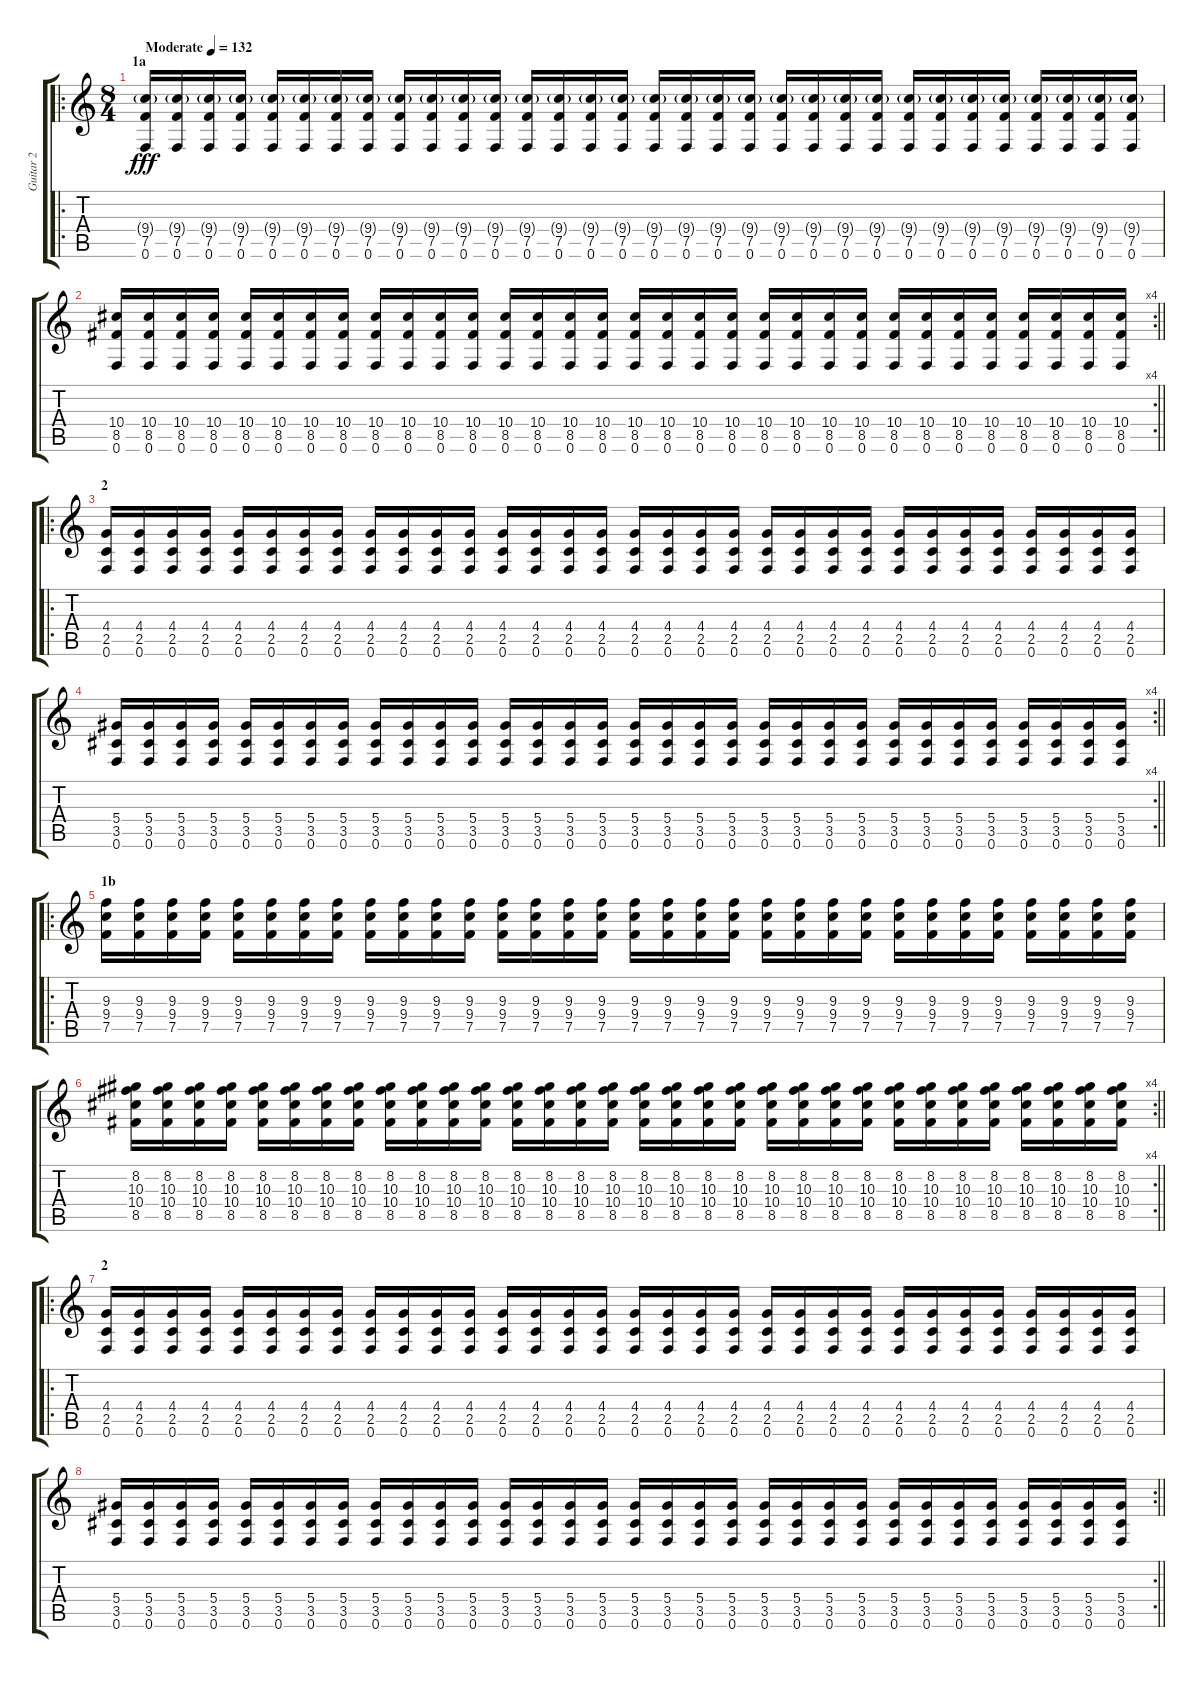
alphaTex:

\track ("Guitar 2" "Guitar 2") {instrument overdrivenguitar}
\staff {score tabs}
\tuning (F4 C4 Ab3 Eb3 Bb2 F2) {hide}
\ro
\ts (8 4)
\section ("" "1a")
\tempo (132 "Moderate")
\clef g2
\ks c
(9.4{g} 7.5 0.6).16{dy fff instrument overdrivenguitar} (9.4{g} 7.5 0.6).16 (9.4{g} 7.5 0.6).16 (9.4{g} 7.5 0.6).16 (9.4{g} 7.5 0.6).16 (9.4{g} 7.5 0.6).16 (9.4{g} 7.5 0.6).16 (9.4{g} 7.5 0.6).16 (9.4{g} 7.5 0.6).16 (9.4{g} 7.5 0.6).16 (9.4{g} 7.5 0.6).16 (9.4{g} 7.5 0.6).16 (9.4{g} 7.5 0.6).16 (9.4{g} 7.5 0.6).16 (9.4{g} 7.5 0.6).16 (9.4{g} 7.5 0.6).16 (9.4{g} 7.5 0.6).16 (9.4{g} 7.5 0.6).16 (9.4{g} 7.5 0.6).16 (9.4{g} 7.5 0.6).16 (9.4{g} 7.5 0.6).16 (9.4{g} 7.5 0.6).16 (9.4{g} 7.5 0.6).16 (9.4{g} 7.5 0.6).16 (9.4{g} 7.5 0.6).16 (9.4{g} 7.5 0.6).16 (9.4{g} 7.5 0.6).16 (9.4{g} 7.5 0.6).16 (9.4{g} 7.5 0.6).16 (9.4{g} 7.5 0.6).16 (9.4{g} 7.5 0.6).16 (9.4{g} 7.5 0.6).16 |
\rc 4
\barLineRight lightlight
(10.4 8.5 0.6).16 (10.4 8.5 0.6).16 (10.4 8.5 0.6).16 (10.4 8.5 0.6).16 (10.4 8.5 0.6).16 (10.4 8.5 0.6).16 (10.4 8.5 0.6).16 (10.4 8.5 0.6).16 (10.4 8.5 0.6).16 (10.4 8.5 0.6).16 (10.4 8.5 0.6).16 (10.4 8.5 0.6).16 (10.4 8.5 0.6).16 (10.4 8.5 0.6).16 (10.4 8.5 0.6).16 (10.4 8.5 0.6).16 (10.4 8.5 0.6).16 (10.4 8.5 0.6).16 (10.4 8.5 0.6).16 (10.4 8.5 0.6).16 (10.4 8.5 0.6).16 (10.4 8.5 0.6).16 (10.4 8.5 0.6).16 (10.4 8.5 0.6).16 (10.4 8.5 0.6).16 (10.4 8.5 0.6).16 (10.4 8.5 0.6).16 (10.4 8.5 0.6).16 (10.4 8.5 0.6).16 (10.4 8.5 0.6).16 (10.4 8.5 0.6).16 (10.4 8.5 0.6).16 |
\ro
\section ("" "2")
(4.4 2.5 0.6).16 (4.4 2.5 0.6).16 (4.4 2.5 0.6).16 (4.4 2.5 0.6).16 (4.4 2.5 0.6).16 (4.4 2.5 0.6).16 (4.4 2.5 0.6).16 (4.4 2.5 0.6).16 (4.4 2.5 0.6).16 (4.4 2.5 0.6).16 (4.4 2.5 0.6).16 (4.4 2.5 0.6).16 (4.4 2.5 0.6).16 (4.4 2.5 0.6).16 (4.4 2.5 0.6).16 (4.4 2.5 0.6).16 (4.4 2.5 0.6).16 (4.4 2.5 0.6).16 (4.4 2.5 0.6).16 (4.4 2.5 0.6).16 (4.4 2.5 0.6).16 (4.4 2.5 0.6).16 (4.4 2.5 0.6).16 (4.4 2.5 0.6).16 (4.4 2.5 0.6).16 (4.4 2.5 0.6).16 (4.4 2.5 0.6).16 (4.4 2.5 0.6).16 (4.4 2.5 0.6).16 (4.4 2.5 0.6).16 (4.4 2.5 0.6).16 (4.4 2.5 0.6).16 |
\rc 4
\barLineRight lightlight
(5.4 3.5 0.6).16 (5.4 3.5 0.6).16 (5.4 3.5 0.6).16 (5.4 3.5 0.6).16 (5.4 3.5 0.6).16 (5.4 3.5 0.6).16 (5.4 3.5 0.6).16 (5.4 3.5 0.6).16 (5.4 3.5 0.6).16 (5.4 3.5 0.6).16 (5.4 3.5 0.6).16 (5.4 3.5 0.6).16 (5.4 3.5 0.6).16 (5.4 3.5 0.6).16 (5.4 3.5 0.6).16 (5.4 3.5 0.6).16 (5.4 3.5 0.6).16 (5.4 3.5 0.6).16 (5.4 3.5 0.6).16 (5.4 3.5 0.6).16 (5.4 3.5 0.6).16 (5.4 3.5 0.6).16 (5.4 3.5 0.6).16 (5.4 3.5 0.6).16 (5.4 3.5 0.6).16 (5.4 3.5 0.6).16 (5.4 3.5 0.6).16 (5.4 3.5 0.6).16 (5.4 3.5 0.6).16 (5.4 3.5 0.6).16 (5.4 3.5 0.6).16 (5.4 3.5 0.6).16 |
\ro
\section ("" "1b")
(9.3 9.4 7.5).16 (9.3 9.4 7.5).16 (9.3 9.4 7.5).16 (9.3 9.4 7.5).16 (9.3 9.4 7.5).16 (9.3 9.4 7.5).16 (9.3 9.4 7.5).16 (9.3 9.4 7.5).16 (9.3 9.4 7.5).16 (9.3 9.4 7.5).16 (9.3 9.4 7.5).16 (9.3 9.4 7.5).16 (9.3 9.4 7.5).16 (9.3 9.4 7.5).16 (9.3 9.4 7.5).16 (9.3 9.4 7.5).16 (9.3 9.4 7.5).16 (9.3 9.4 7.5).16 (9.3 9.4 7.5).16 (9.3 9.4 7.5).16 (9.3 9.4 7.5).16 (9.3 9.4 7.5).16 (9.3 9.4 7.5).16 (9.3 9.4 7.5).16 (9.3 9.4 7.5).16 (9.3 9.4 7.5).16 (9.3 9.4 7.5).16 (9.3 9.4 7.5).16 (9.3 9.4 7.5).16 (9.3 9.4 7.5).16 (9.3 9.4 7.5).16 (9.3 9.4 7.5).16 |
\rc 4
\barLineRight lightlight
(8.2 10.3 10.4 8.5).16 (8.2 10.3 10.4 8.5).16 (8.2 10.3 10.4 8.5).16 (8.2 10.3 10.4 8.5).16 (8.2 10.3 10.4 8.5).16 (8.2 10.3 10.4 8.5).16 (8.2 10.3 10.4 8.5).16 (8.2 10.3 10.4 8.5).16 (8.2 10.3 10.4 8.5).16 (8.2 10.3 10.4 8.5).16 (8.2 10.3 10.4 8.5).16 (8.2 10.3 10.4 8.5).16 (8.2 10.3 10.4 8.5).16 (8.2 10.3 10.4 8.5).16 (8.2 10.3 10.4 8.5).16 (8.2 10.3 10.4 8.5).16 (8.2 10.3 10.4 8.5).16 (8.2 10.3 10.4 8.5).16 (8.2 10.3 10.4 8.5).16 (8.2 10.3 10.4 8.5).16 (8.2 10.3 10.4 8.5).16 (8.2 10.3 10.4 8.5).16 (8.2 10.3 10.4 8.5).16 (8.2 10.3 10.4 8.5).16 (8.2 10.3 10.4 8.5).16 (8.2 10.3 10.4 8.5).16 (8.2 10.3 10.4 8.5).16 (8.2 10.3 10.4 8.5).16 (8.2 10.3 10.4 8.5).16 (8.2 10.3 10.4 8.5).16 (8.2 10.3 10.4 8.5).16 (8.2 10.3 10.4 8.5).16 |
\ro
\section ("" "2")
(4.4 2.5 0.6).16 (4.4 2.5 0.6).16 (4.4 2.5 0.6).16 (4.4 2.5 0.6).16 (4.4 2.5 0.6).16 (4.4 2.5 0.6).16 (4.4 2.5 0.6).16 (4.4 2.5 0.6).16 (4.4 2.5 0.6).16 (4.4 2.5 0.6).16 (4.4 2.5 0.6).16 (4.4 2.5 0.6).16 (4.4 2.5 0.6).16 (4.4 2.5 0.6).16 (4.4 2.5 0.6).16 (4.4 2.5 0.6).16 (4.4 2.5 0.6).16 (4.4 2.5 0.6).16 (4.4 2.5 0.6).16 (4.4 2.5 0.6).16 (4.4 2.5 0.6).16 (4.4 2.5 0.6).16 (4.4 2.5 0.6).16 (4.4 2.5 0.6).16 (4.4 2.5 0.6).16 (4.4 2.5 0.6).16 (4.4 2.5 0.6).16 (4.4 2.5 0.6).16 (4.4 2.5 0.6).16 (4.4 2.5 0.6).16 (4.4 2.5 0.6).16 (4.4 2.5 0.6).16 |
\rc 2
\barLineRight lightlight
(5.4 3.5 0.6).16 (5.4 3.5 0.6).16 (5.4 3.5 0.6).16 (5.4 3.5 0.6).16 (5.4 3.5 0.6).16 (5.4 3.5 0.6).16 (5.4 3.5 0.6).16 (5.4 3.5 0.6).16 (5.4 3.5 0.6).16 (5.4 3.5 0.6).16 (5.4 3.5 0.6).16 (5.4 3.5 0.6).16 (5.4 3.5 0.6).16 (5.4 3.5 0.6).16 (5.4 3.5 0.6).16 (5.4 3.5 0.6).16 (5.4 3.5 0.6).16 (5.4 3.5 0.6).16 (5.4 3.5 0.6).16 (5.4 3.5 0.6).16 (5.4 3.5 0.6).16 (5.4 3.5 0.6).16 (5.4 3.5 0.6).16 (5.4 3.5 0.6).16 (5.4 3.5 0.6).16 (5.4 3.5 0.6).16 (5.4 3.5 0.6).16 (5.4 3.5 0.6).16 (5.4 3.5 0.6).16 (5.4 3.5 0.6).16 (5.4 3.5 0.6).16 (5.4 3.5 0.6).16
